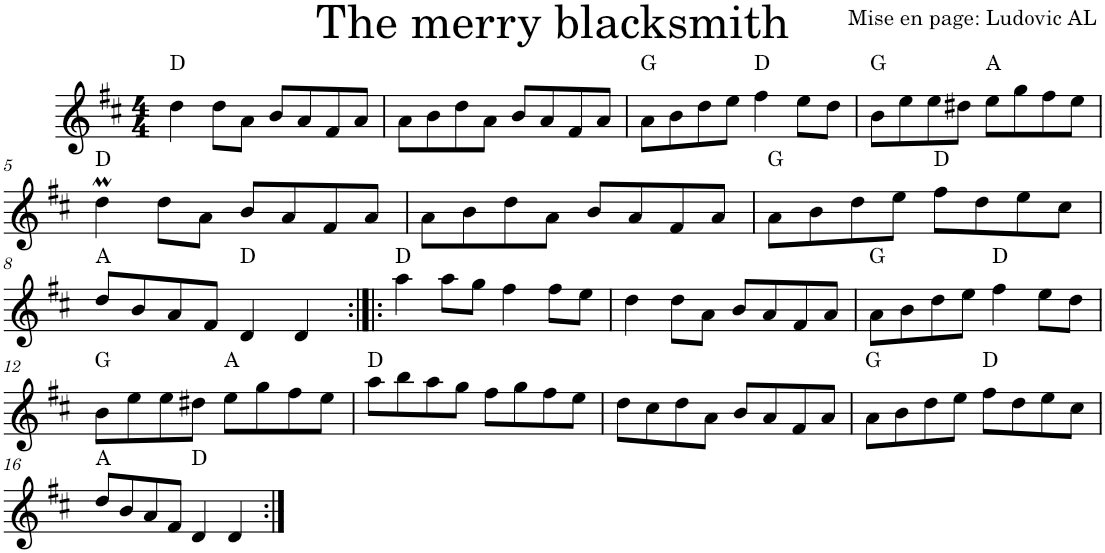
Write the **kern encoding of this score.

**kern	**harte
*part1	*part1
*staff1	*
*I"Violon	*
*I'Vln.	*
*clefG2	*
*k[f#c#]	*
*M4/4	*
=1	=1
4dd\	D:maj
8dd\L	.
8a\J	.
8b/L	.
8a/	.
8f#/	.
8a/J	.
=2	=2
8a\L	.
8b\	.
8dd\	.
8a\J	.
8b/L	.
8a/	.
8f#/	.
8a/J	.
=3	=3
8a\L	G:maj
8b\	.
8dd\	.
8ee\J	.
4ff#\	D:maj
8ee\L	.
8dd\J	.
=4	=4
8b\L	G:maj
8ee\	.
8ee\	.
8dd#X\J	.
8ee\L	A:maj
8gg\	.
8ff#\	.
8ee\J	.
!!LO:LB:g=z
=5	=5
4ddM\	D:maj
8dd\L	.
8a\J	.
8b/L	.
8a/	.
8f#/	.
8a/J	.
=6	=6
8a\L	.
8b\	.
8dd\	.
8a\J	.
8b/L	.
8a/	.
8f#/	.
8a/J	.
=7	=7
8a\L	G:maj
8b\	.
8dd\	.
8ee\J	.
8ff#\L	D:maj
8dd\	.
8ee\	.
8cc#\J	.
!!LO:LB:g=z
=8	=8
8dd/L	A:maj
8b/	.
8a/	.
8f#/J	.
4d/	D:maj
4d/	.
=9:|!|:	=9:|!|:
4aa\	D:maj
8aa\L	.
8gg\J	.
4ff#\	.
8ff#\L	.
8ee\J	.
=10	=10
4dd\	.
8dd\L	.
8a\J	.
8b/L	.
8a/	.
8f#/	.
8a/J	.
=11	=11
8a\L	G:maj
8b\	.
8dd\	.
8ee\J	.
4ff#\	D:maj
8ee\L	.
8dd\J	.
!!LO:LB:g=z
=12	=12
8b\L	G:maj
8ee\	.
8ee\	.
8dd#X\J	.
8ee\L	A:maj
8gg\	.
8ff#\	.
8ee\J	.
=13	=13
8aa\L	D:maj
8bb\	.
8aa\	.
8gg\J	.
8ff#\L	.
8gg\	.
8ff#\	.
8ee\J	.
=14	=14
8dd\L	.
8cc#\	.
8dd\	.
8a\J	.
8b/L	.
8a/	.
8f#/	.
8a/J	.
=15	=15
8a\L	G:maj
8b\	.
8dd\	.
8ee\J	.
8ff#\L	D:maj
8dd\	.
8ee\	.
8cc#\J	.
!!LO:LB:g=z
=16	=16
8dd/L	A:maj
8b/	.
8a/	.
8f#/J	.
4d/	D:maj
4d/	.
=:|!	=:|!
*-	*-
